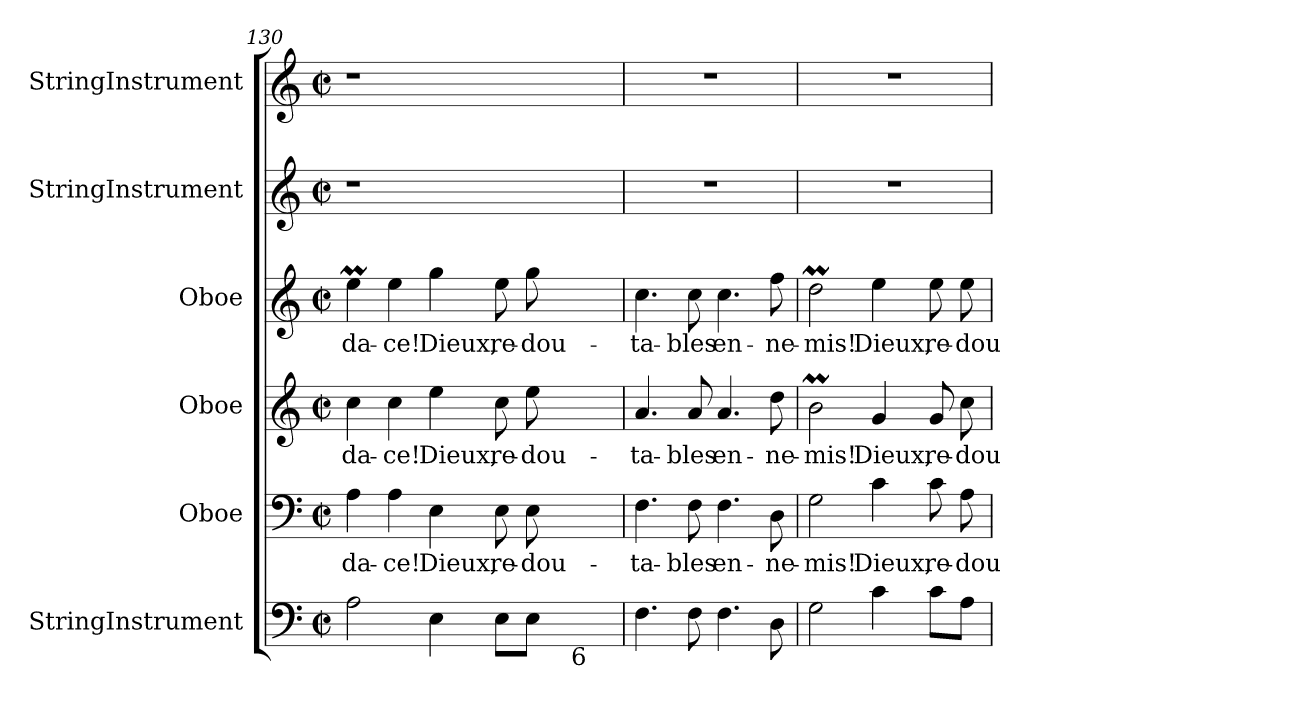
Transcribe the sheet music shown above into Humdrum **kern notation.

**kern	**kern	**text	**kern	**text	**kern	**text	**kern	**kern
*part6	*part5	*part5	*part4	*part4	*part3	*part3	*part2	*part1
*staff6	*staff5	*staff5	*staff4	*staff4	*staff3	*staff3	*staff2	*staff1
*I"StringInstrument	*I"Oboe	*	*I"Oboe	*	*I"Oboe	*	*I"StringInstrument	*I"StringInstrument
*I'Str	*I'Ob	*	*I'Ob	*	*I'Ob	*	*I'Str	*I'Str
*clefF4	*clefF4	*	*clefG2	*	*clefG2	*	*clefG2	*clefG2
*k[]	*k[]	*	*k[]	*	*k[]	*	*k[]	*k[]
*C:	*C:	*	*C:	*	*C:	*	*C:	*C:
*M2/2	*M2/2	*	*M2/2	*	*M2/2	*	*M2/2	*M2/2
*met(c|)	*met(c|)	*	*met(c|)	*	*met(c|)	*	*met(c|)	*met(c|)
=130	=130	=130	=130	=130	=130	=130	=130	=130
*^	*	*	*	*	*	*	*	*
2A\	1ryy	4A\	-da-	4cc\	-da-	4eem\	-da-	1r	1r
.	.	4A\	-ce!	4cc\	-ce!	4ee\	-ce!	.	.
4E\	.	4E\	Dieux,	4ee\	Dieux,	4gg\	Dieux,	.	.
8E\L	.	8E\	re-	8cc\	re-	8ee\	re-	.	.
8E\J	.	8E\	-dou-	8ee\	-dou-	8gg\	-dou-	.	.
4ryy	16ryy	4ryy	.	4ryy	.	4ryy	.	4ryy	4ryy
!	!LO:TX:b:t=6	!	!	!	!	!	!	!	!
.	4ryy	.	.	.	.	.	.	.	.
16ryy	.	16ryy	.	16ryy	.	16ryy	.	16ryy	16ryy
!	!LO:TX:b:t=________	!	!	!	!	!	!	!	!
*v	*v	*	*	*	*	*	*	*	*
!!LO:LB:g=z
=131	=131	=131	=131	=131	=131	=131	=131	=131
4.F\	4.F\	-ta-	4.a/	-ta-	4.cc\	-ta-	1r	1r
8F\	8F\	-bles	8a/	-bles	8cc\	-bles	.	.
4.F\	4.F\	en-	4.a/	en-	4.cc\	en-	.	.
8D\	8D\	-ne-	8dd\	-ne-	8ff\	-ne-	.	.
=132	=132	=132	=132	=132	=132	=132	=132	=132
2G\	2G\	-mis!	2bm\	-mis!	2ddM\	-mis!	1r	1r
4c\	4c\	Dieux,	4g/	Dieux,	4ee\	Dieux,	.	.
8c\L	8c\	re-	8g/	re-	8ee\	re-	.	.
8A\J	8A\	-dou-	8cc\	-dou-	8ee\	-dou-	.	.
=	=	=	=	=	=	=	=	=
*-	*-	*-	*-	*-	*-	*-	*-	*-
